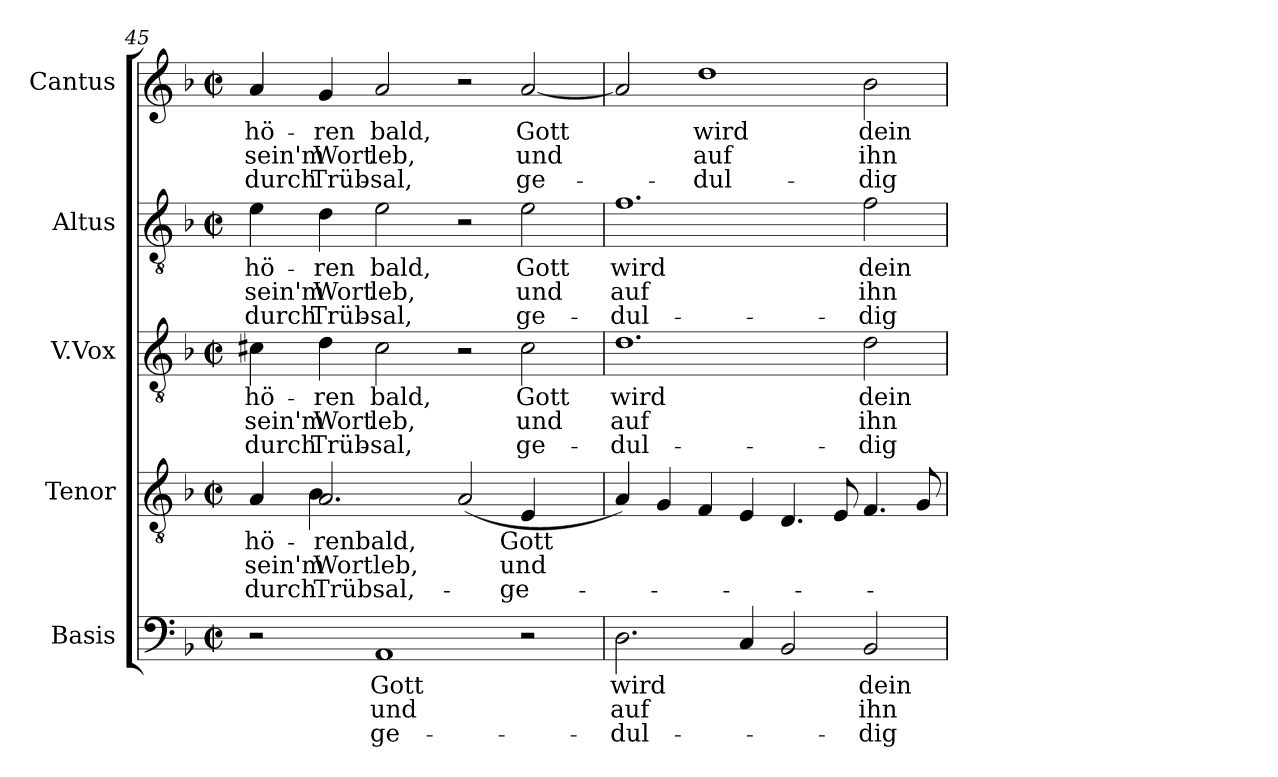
**kern	**text	**text	**text	**kern	**text	**text	**text	**kern	**text	**text	**text	**kern	**text	**text	**text	**kern	**text	**text	**text
*part5	*part5	*part5	*part5	*part4	*part4	*part4	*part4	*part3	*part3	*part3	*part3	*part2	*part2	*part2	*part2	*part1	*part1	*part1	*part1
*staff5	*staff5	*staff5	*staff5	*staff4	*staff4	*staff4	*staff4	*staff3	*staff3	*staff3	*staff3	*staff2	*staff2	*staff2	*staff2	*staff1	*staff1	*staff1	*staff1
*I"Basis	*	*	*	*I"Tenor	*	*	*	*I"V.Vox	*	*	*	*I"Altus	*	*	*	*I"Cantus	*	*	*
*I'B	*	*	*	*I'T	*	*	*	*	*	*	*	*I'A	*	*	*	*I'C	*	*	*
!!LO:PB:g=z
*clefF4	*	*	*	*clefGv2	*	*	*	*clefGv2	*	*	*	*clefGv2	*	*	*	*clefG2	*	*	*
*k[b-]	*	*	*	*k[b-]	*	*	*	*k[b-]	*	*	*	*k[b-]	*	*	*	*k[b-]	*	*	*
*F:	*	*	*	*F:	*	*	*	*F:	*	*	*	*F:	*	*	*	*F:	*	*	*
*M2/2	*	*	*	*M2/2	*	*	*	*M2/2	*	*	*	*M2/2	*	*	*	*M2/2	*	*	*
*met(c|)	*	*	*	*met(c|)	*	*	*	*met(c|)	*	*	*	*met(c|)	*	*	*	*met(c|)	*	*	*
=45	=45	=45	=45	=45	=45	=45	=45	=45	=45	=45	=45	=45	=45	=45	=45	=45	=45	=45	=45
!	!	!	!	!	!LO:LY:b:cj	!LO:LY:b:cj	!LO:LY:b:cj	!	!LO:LY:b:cj	!LO:LY:b:cj	!LO:LY:b:cj	!	!LO:LY:b:cj	!LO:LY:b:cj	!LO:LY:b:cj	!	!LO:LY:b:cj	!LO:LY:b:cj	!LO:LY:b:cj
*	*	*	*	*^	*	*	*	*	*	*	*	*	*	*	*	*	*	*	*
2r	.	.	.	4A/	4ryy	hö-	-sein'm	durch	4c#X\	hö-	-sein'm	durch	4e\	hö-	-sein'm	durch	4a/	hö-	-sein'm	durch
!	!	!	!	!	!	!LO:LY:b:cj	!LO:LY:b:cj	!LO:LY:b:cj	!	!LO:LY:b:cj	!LO:LY:b:cj	!LO:LY:b:cj	!	!LO:LY:b:cj	!LO:LY:b:cj	!LO:LY:b:cj	!	!LO:LY:b:cj	!LO:LY:b:cj	!LO:LY:b:cj
.	.	.	.	2.A/	4B-\	renbald,	Wortleb,	Trübsal,-	4d\	ren	Wort	Trüb-	4d\	ren	Wort	Trüb-	4g/	ren	Wort	Trüb-
!	!LO:LY:b:cj	!LO:LY:b:cj	!LO:LY:b:cj	!	!	!	!	!	!	!LO:LY:b:cj	!LO:LY:b:cj	!LO:LY:b:cj	!	!LO:LY:b:cj	!LO:LY:b:cj	!LO:LY:b:cj	!	!LO:LY:b:cj	!LO:LY:b:cj	!LO:LY:b:cj
1AA	Gott	und	ge-	.	4ryy	.	.	.	2c#\	-bald,	leb,	sal,	2e\	-bald,	leb,	sal,	2a/	-bald,	leb,	sal,
.	.	.	.	.	1ryy	.	.	.	.	.	.	.	.	.	.	.	.	.	.	.
.	.	.	.	(<2A/	.	.	.	.	2r	.	.	.	2r	.	.	.	2r	.	.	.
!	!	!	!	!	!	!LO:LY:b:cj	!LO:LY:b:cj	!LO:LY:b:cj	!	!LO:LY:b:cj	!LO:LY:b:cj	!LO:LY:b:cj	!	!LO:LY:b:cj	!LO:LY:b:cj	!LO:LY:b:cj	!	!LO:LY:b:cj	!LO:LY:b:cj	!LO:LY:b:cj
2r	.	.	.	4E/	.	-Gott	und	ge-	2c#\	Gott	und	ge-	2e\	Gott	und	ge-	[<2a/	Gott	und	ge-
.	.	.	.	4ryy	4ryy	.	.	.	.	.	.	.	.	.	.	.	.	.	.	.
=46	=46	=46	=46	=46	=46	=46	=46	=46	=46	=46	=46	=46	=46	=46	=46	=46	=46	=46	=46	=46
!	!LO:LY:b:cj	!LO:LY:b:cj	!LO:LY:b:cj	!	!	!LO:LY:b:cj	!	!	!	!LO:LY:b:cj	!LO:LY:b:cj	!LO:LY:b:cj	!	!LO:LY:b:cj	!LO:LY:b:cj	!LO:LY:b:cj	!	!LO:LY:b:cj	!LO:LY:b:cj	!LO:LY:b:cj
*	*	*	*	*v	*v	*	*	*	*	*	*	*	*	*	*	*	*	*	*	*
2.D\	-wird	auf	dul-	4A/)	-	.	.	1.d	-wird	auf	dul-	1.f	-wird	auf	dul-	2a/]	--	-	.
!	!	!	!	!	!LO:LY:b:cj	!	!	!	!	!	!	!	!	!	!	!	!	!	!
.	.	.	.	4G/	.	.	.	.	.	.	.	.	.	.	.	.	.	.	.
!	!	!	!	!	!LO:LY:b:cj	!	!	!	!	!	!	!	!	!	!	!	!LO:LY:b:cj	!LO:LY:b:cj	!LO:LY:b:cj
.	.	.	.	4F/	.	.	.	.	.	.	.	.	.	.	.	1dd	wird	auf	dul-
!	!LO:LY:b:cj	!LO:LY:b:cj	!LO:LY:b:cj	!	!LO:LY:b:cj	!	!	!	!	!	!	!	!	!	!	!	!	!	!
4C/	--	-	.	4E/	.	.	.	.	.	.	.	.	.	.	.	.	.	.	.
!	!LO:LY:b:cj	!LO:LY:b:cj	!LO:LY:b:cj	!	!LO:LY:b:cj	!	!	!	!	!	!	!	!	!	!	!	!	!	!
2BB-/	-	-	.	4.D/	.	.	.	.	.	.	.	.	.	.	.	.	.	.	.
!	!	!	!	!	!LO:LY:b:cj	!	!	!	!	!	!	!	!	!	!	!	!	!	!
.	.	.	.	8E/	.	.	.	.	.	.	.	.	.	.	.	.	.	.	.
!	!LO:LY:b:cj	!LO:LY:b:cj	!LO:LY:b:cj	!	!LO:LY:b:cj	!	!	!	!LO:LY:b:cj	!LO:LY:b:cj	!LO:LY:b:cj	!	!LO:LY:b:cj	!LO:LY:b:cj	!LO:LY:b:cj	!	!LO:LY:b:cj	!LO:LY:b:cj	!LO:LY:b:cj
2BB-/	dein	ihn	dig	4.F/	.	.	.	2d\	-dein	ihn	dig	2f\	-dein	ihn	dig	2b-\	-dein	ihn	dig
!	!	!	!	!	!LO:LY:b:cj	!	!	!	!	!	!	!	!	!	!	!	!	!	!
.	.	.	.	8G/	.	.	.	.	.	.	.	.	.	.	.	.	.	.	.
=	=	=	=	=	=	=	=	=	=	=	=	=	=	=	=	=	=	=	=
*-	*-	*-	*-	*-	*-	*-	*-	*-	*-	*-	*-	*-	*-	*-	*-	*-	*-	*-	*-
